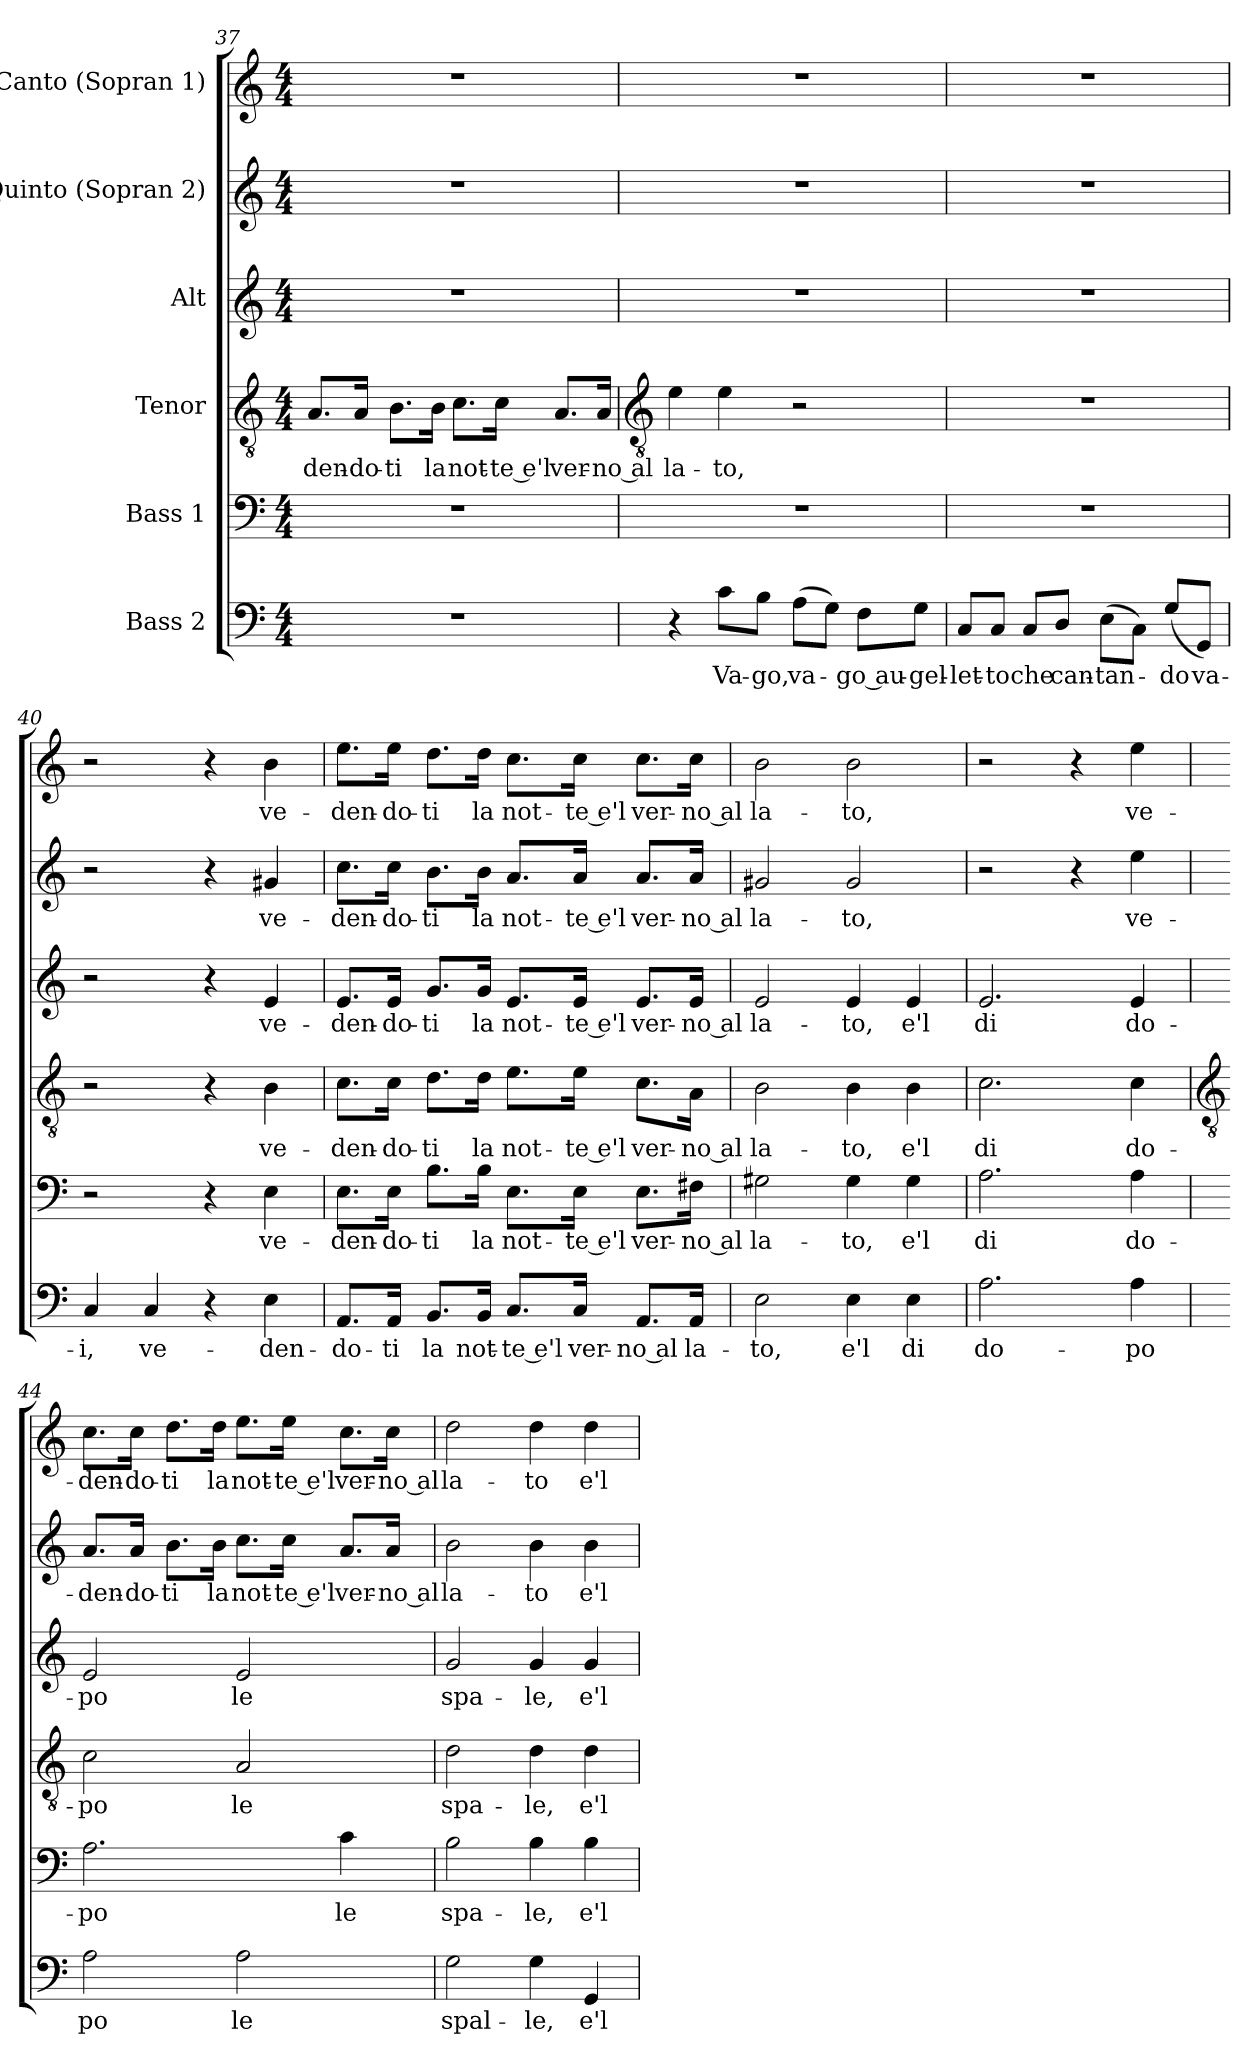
**kern	**text	**kern	**text	**kern	**text	**kern	**text	**kern	**text	**kern	**text
*part6	*part6	*part5	*part5	*part4	*part4	*part3	*part3	*part2	*part2	*part1	*part1
*staff6	*staff6	*staff5	*staff5	*staff4	*staff4	*staff3	*staff3	*staff2	*staff2	*staff1	*staff1
*I"Bass 2	*	*I"Bass 1	*	*I"Tenor	*	*I"Alt	*	*I"Quinto (Sopran 2)	*	*I"Canto  (Sopran 1)	*
*clefF4	*	*clefF4	*	*clefGv2	*	*clefG2	*	*clefG2	*	*clefG2	*
*k[]	*	*k[]	*	*k[]	*	*k[]	*	*k[]	*	*k[]	*
*C:	*	*C:	*	*C:	*	*C:	*	*C:	*	*C:	*
*M4/4	*	*M4/4	*	*M4/4	*	*M4/4	*	*M4/4	*	*M4/4	*
=37	=37	=37	=37	=37	=37	=37	=37	=37	=37	=37	=37
!	!	!	!	!	!LO:LY:b	!	!	!	!	!	!
1r	.	1r	.	8.A/L	-den-	1r	.	1r	.	1r	.
!	!	!	!	!	!LO:LY:b	!	!	!	!	!	!
.	.	.	.	16A/Jk	-do-	.	.	.	.	.	.
!	!	!	!	!	!LO:LY:b	!	!	!	!	!	!
.	.	.	.	8.B\L	-ti	.	.	.	.	.	.
!	!	!	!	!	!LO:LY:b	!	!	!	!	!	!
.	.	.	.	16B\Jk	la	.	.	.	.	.	.
!	!	!	!	!	!LO:LY:b	!	!	!	!	!	!
.	.	.	.	8.c\L	not-	.	.	.	.	.	.
!	!	!	!	!	!LO:LY:b	!	!	!	!	!	!
.	.	.	.	16c\Jk	-te e'l	.	.	.	.	.	.
!	!	!	!	!	!LO:LY:b	!	!	!	!	!	!
.	.	.	.	8.A/L	ver-	.	.	.	.	.	.
!	!	!	!	!	!LO:LY:b	!	!	!	!	!	!
.	.	.	.	16A/Jk	-no al	.	.	.	.	.	.
!!LO:LB:g=z
=38	=38	=38	=38	=38	=38	=38	=38	=38	=38	=38	=38
*	*	*	*	*clefGv2	*	*	*	*	*	*	*
!	!	!	!	!	!LO:LY:b	!	!	!	!	!	!
4r	.	1r	.	4e	la-	1r	.	1r	.	1r	.
!	!LO:LY:b	!	!	!	!LO:LY:b	!	!	!	!	!	!
8c\L	Va-	.	.	4e	-to,	.	.	.	.	.	.
!	!LO:LY:b	!	!	!	!	!	!	!	!	!	!
8B\J	-go,	.	.	.	.	.	.	.	.	.	.
!	!LO:LY:b	!	!	!	!	!	!	!	!	!	!
(>8A\L	va-	.	.	2r	.	.	.	.	.	.	.
8G\J)	.	.	.	.	.	.	.	.	.	.	.
!	!LO:LY:b	!	!	!	!	!	!	!	!	!	!
8F\L	-go au-	.	.	.	.	.	.	.	.	.	.
!	!LO:LY:b	!	!	!	!	!	!	!	!	!	!
8G\J	-gel-	.	.	.	.	.	.	.	.	.	.
=39	=39	=39	=39	=39	=39	=39	=39	=39	=39	=39	=39
!	!LO:LY:b	!	!	!	!	!	!	!	!	!	!
8C/L	-let-	1r	.	1r	.	1r	.	1r	.	1r	.
!	!LO:LY:b	!	!	!	!	!	!	!	!	!	!
8C/J	-to	.	.	.	.	.	.	.	.	.	.
!	!LO:LY:b	!	!	!	!	!	!	!	!	!	!
8C/L	che	.	.	.	.	.	.	.	.	.	.
!	!LO:LY:b	!	!	!	!	!	!	!	!	!	!
8D/J	can-	.	.	.	.	.	.	.	.	.	.
!	!LO:LY:b	!	!	!	!	!	!	!	!	!	!
(8E\L	-tan-	.	.	.	.	.	.	.	.	.	.
8C\J)	.	.	.	.	.	.	.	.	.	.	.
!	!LO:LY:b	!	!	!	!	!	!	!	!	!	!
(8G/L	-do	.	.	.	.	.	.	.	.	.	.
!	!LO:LY:b	!	!	!	!	!	!	!	!	!	!
8GG/J)	va-	.	.	.	.	.	.	.	.	.	.
=40	=40	=40	=40	=40	=40	=40	=40	=40	=40	=40	=40
!	!LO:LY:b	!	!	!	!	!	!	!	!	!	!
4C	-i,	2r	.	2r	.	2r	.	2r	.	2r	.
!	!LO:LY:b	!	!	!	!	!	!	!	!	!	!
4C	ve-	.	.	.	.	.	.	.	.	.	.
4r	.	4r	.	4r	.	4r	.	4r	.	4r	.
!	!LO:LY:b	!	!LO:LY:b	!	!LO:LY:b	!	!LO:LY:b	!	!LO:LY:b	!	!LO:LY:b
4E	-den-	4E	ve-	4B	ve-	4e	ve-	4g#X	ve-	4b	ve-
=41	=41	=41	=41	=41	=41	=41	=41	=41	=41	=41	=41
!	!LO:LY:b	!	!LO:LY:b	!	!LO:LY:b	!	!LO:LY:b	!	!LO:LY:b	!	!LO:LY:b
8.AA/L	-do-	8.E\L	-den-	8.c\L	-den-	8.e/L	-den-	8.cc\L	-den-	8.ee\L	-den-
!	!LO:LY:b	!	!LO:LY:b	!	!LO:LY:b	!	!LO:LY:b	!	!LO:LY:b	!	!LO:LY:b
16AA/Jk	-ti	16E\Jk	-do-	16c\Jk	-do-	16e/Jk	-do-	16cc\Jk	-do-	16ee\Jk	-do-
!	!LO:LY:b	!	!LO:LY:b	!	!LO:LY:b	!	!LO:LY:b	!	!LO:LY:b	!	!LO:LY:b
8.BB/L	la	8.B\L	-ti	8.d\L	-ti	8.g/L	-ti	8.b\L	-ti	8.dd\L	-ti
!	!LO:LY:b	!	!LO:LY:b	!	!LO:LY:b	!	!LO:LY:b	!	!LO:LY:b	!	!LO:LY:b
16BB/Jk	not-	16B\Jk	la	16d\Jk	la	16g/Jk	la	16b\Jk	la	16dd\Jk	la
!	!LO:LY:b	!	!LO:LY:b	!	!LO:LY:b	!	!LO:LY:b	!	!LO:LY:b	!	!LO:LY:b
8.C/L	-te e'l	8.E\L	not-	8.e\L	not-	8.e/L	not-	8.a/L	not-	8.cc\L	not-
!	!LO:LY:b	!	!LO:LY:b	!	!LO:LY:b	!	!LO:LY:b	!	!LO:LY:b	!	!LO:LY:b
16C/Jk	ver-	16E\Jk	-te e'l	16e\Jk	-te e'l	16e/Jk	-te e'l	16a/Jk	-te e'l	16cc\Jk	-te e'l
!	!LO:LY:b	!	!LO:LY:b	!	!LO:LY:b	!	!LO:LY:b	!	!LO:LY:b	!	!LO:LY:b
8.AA/L	-no al	8.E\L	ver-	8.c\L	ver-	8.e/L	ver-	8.a/L	ver-	8.cc\L	ver-
!	!LO:LY:b	!	!LO:LY:b	!	!LO:LY:b	!	!LO:LY:b	!	!LO:LY:b	!	!LO:LY:b
16AA/Jk	la-	16F#X\Jk	-no al	16A\Jk	-no al	16e/Jk	-no al	16a/Jk	-no al	16cc\Jk	-no al
=42	=42	=42	=42	=42	=42	=42	=42	=42	=42	=42	=42
!	!LO:LY:b	!	!LO:LY:b	!	!LO:LY:b	!	!LO:LY:b	!	!LO:LY:b	!	!LO:LY:b
2E	-to,	2G#X	la-	2B	la-	2e	la-	2g#X	la-	2b	la-
!	!LO:LY:b	!	!LO:LY:b	!	!LO:LY:b	!	!LO:LY:b	!	!LO:LY:b	!	!LO:LY:b
4E	e'l	4G#	-to,	4B	-to,	4e	-to,	2g#	-to,	2b	-to,
!	!LO:LY:b	!	!LO:LY:b	!	!LO:LY:b	!	!LO:LY:b	!	!	!	!
4E	di	4G#	e'l	4B	e'l	4e	e'l	.	.	.	.
=43	=43	=43	=43	=43	=43	=43	=43	=43	=43	=43	=43
!	!LO:LY:b	!	!LO:LY:b	!	!LO:LY:b	!	!LO:LY:b	!	!	!	!
2.A	do-	2.A	di	2.c	di	2.e	di	2r	.	2r	.
.	.	.	.	.	.	.	.	4r	.	4r	.
!	!LO:LY:b	!	!LO:LY:b	!	!LO:LY:b	!	!LO:LY:b	!	!LO:LY:b	!	!LO:LY:b
4A	-po	4A	do-	4c	do-	4e	do-	4ee	ve-	4ee	ve-
!!LO:LB:g=z
=44	=44	=44	=44	=44	=44	=44	=44	=44	=44	=44	=44
*	*	*	*	*clefGv2	*	*	*	*	*	*	*
!	!LO:LY:b	!	!LO:LY:b	!	!LO:LY:b	!	!LO:LY:b	!	!LO:LY:b	!	!LO:LY:b
2A	po	2.A	-po	2c	-po	2e	-po	8.a/L	-den-	8.cc\L	-den-
!	!	!	!	!	!	!	!	!	!LO:LY:b	!	!LO:LY:b
.	.	.	.	.	.	.	.	16a/Jk	-do-	16cc\Jk	-do-
!	!	!	!	!	!	!	!	!	!LO:LY:b	!	!LO:LY:b
.	.	.	.	.	.	.	.	8.b\L	-ti	8.dd\L	-ti
!	!	!	!	!	!	!	!	!	!LO:LY:b	!	!LO:LY:b
.	.	.	.	.	.	.	.	16b\Jk	la	16dd\Jk	la
!	!LO:LY:b	!	!	!	!LO:LY:b	!	!LO:LY:b	!	!LO:LY:b	!	!LO:LY:b
2A	le	.	.	2A	le	2e	le	8.cc\L	not-	8.ee\L	not-
!	!	!	!	!	!	!	!	!	!LO:LY:b	!	!LO:LY:b
.	.	.	.	.	.	.	.	16cc\Jk	-te e'l	16ee\Jk	-te e'l
!	!	!	!LO:LY:b	!	!	!	!	!	!LO:LY:b	!	!LO:LY:b
.	.	4c	le	.	.	.	.	8.a/L	ver-	8.cc\L	ver-
!	!	!	!	!	!	!	!	!	!LO:LY:b	!	!LO:LY:b
.	.	.	.	.	.	.	.	16a/Jk	-no al	16cc\Jk	-no al
=45	=45	=45	=45	=45	=45	=45	=45	=45	=45	=45	=45
!	!LO:LY:b	!	!LO:LY:b	!	!LO:LY:b	!	!LO:LY:b	!	!LO:LY:b	!	!LO:LY:b
2G	spal-	2B	spa-	2d	spa-	2g	spa-	2b	la-	2dd	la-
!	!LO:LY:b	!	!LO:LY:b	!	!LO:LY:b	!	!LO:LY:b	!	!LO:LY:b	!	!LO:LY:b
4G	-le,	4B	-le,	4d	-le,	4g	-le,	4b	-to	4dd	-to
!	!LO:LY:b	!	!LO:LY:b	!	!LO:LY:b	!	!LO:LY:b	!	!LO:LY:b	!	!LO:LY:b
4GG	e'l	4B	e'l	4d	e'l	4g	e'l	4b	e'l	4dd	e'l
=	=	=	=	=	=	=	=	=	=	=	=
*-	*-	*-	*-	*-	*-	*-	*-	*-	*-	*-	*-
